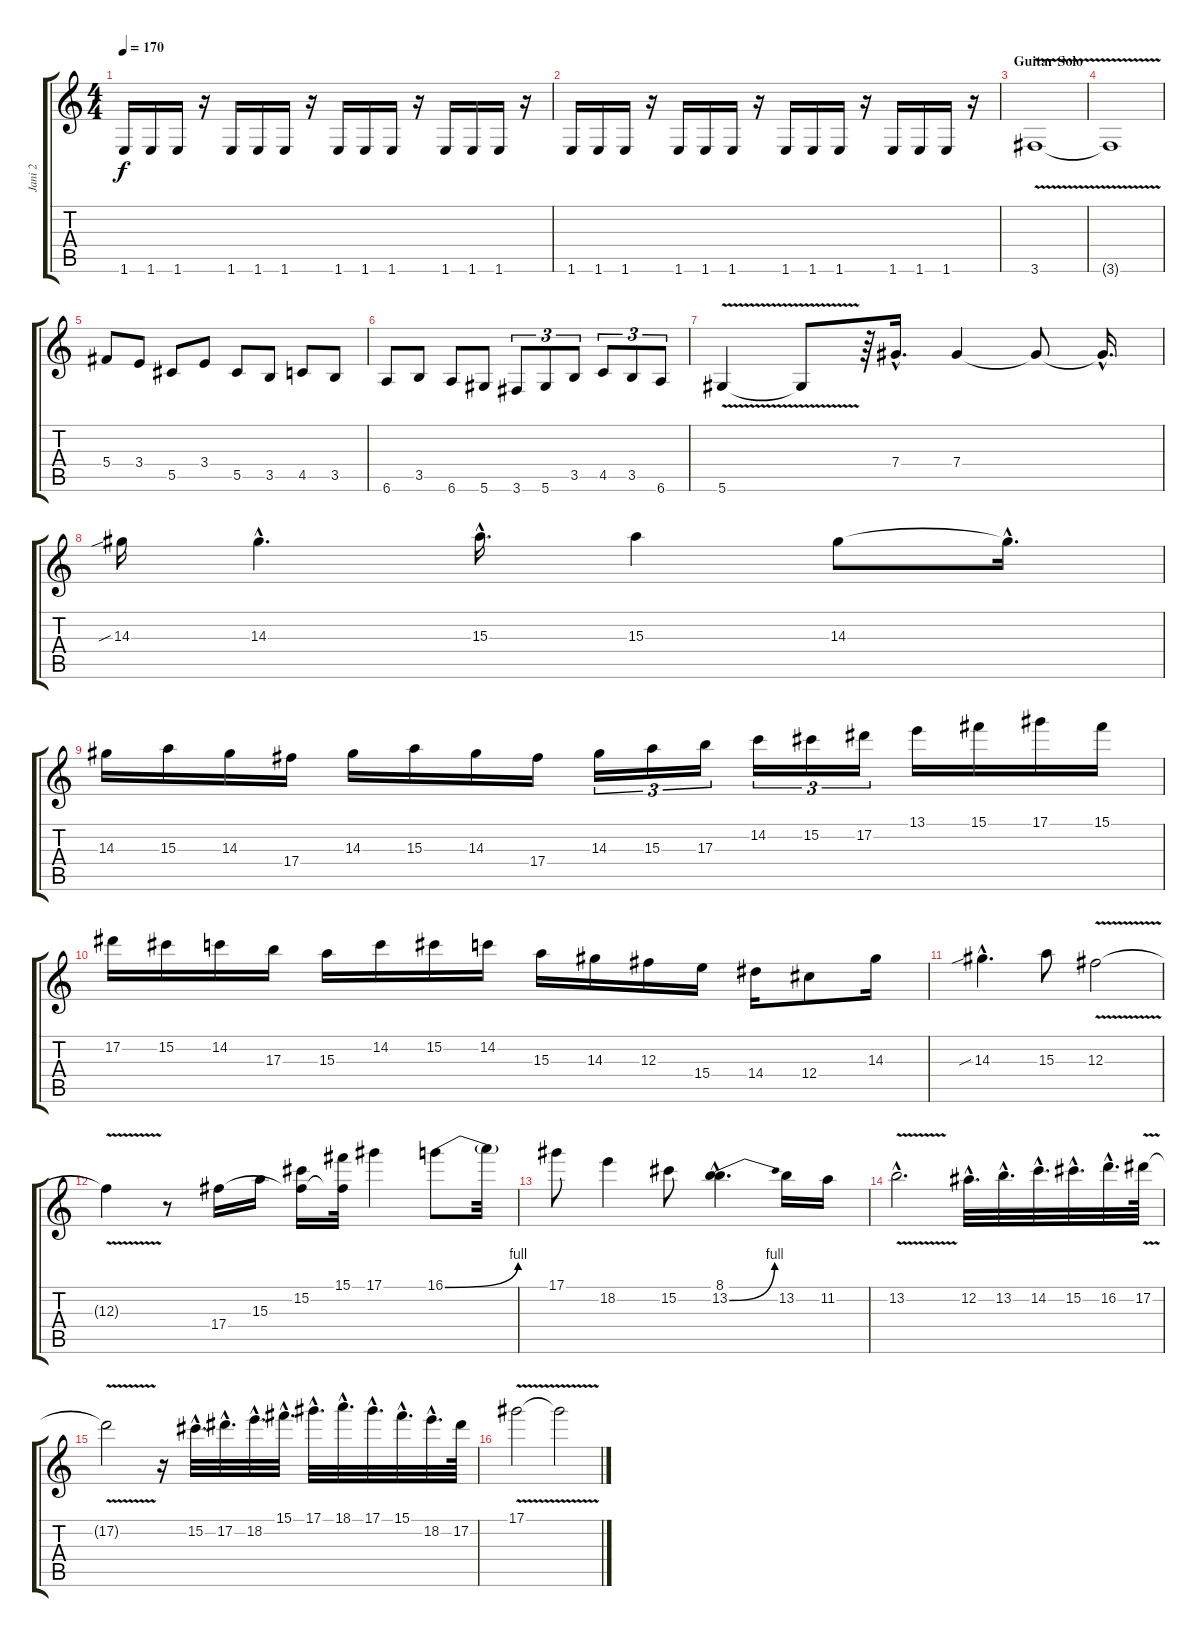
\track ("Jani 2" "Jani 2") {instrument distortionguitar}
\staff {score tabs}
\tuning (Eb4 Bb3 Gb3 Db3 Ab2 Eb2) {hide}
\ts (4 4)
\tempo 170
\clef g2
\ks c
1.6.16{dy f} 1.6.16 1.6.16 r.16 1.6.16 1.6.16 1.6.16 r.16 1.6.16 1.6.16 1.6.16 r.16 1.6.16 1.6.16 1.6.16 r.16 |
1.6.16 1.6.16 1.6.16 r.16 1.6.16 1.6.16 1.6.16 r.16 1.6.16 1.6.16 1.6.16 r.16 1.6.16 1.6.16 1.6.16 r.16 |
\section ("" "Guitar Solo")
3.6{v}.1 |
3.6{t}.1 |
5.4.8 3.4.8 5.5.8 3.4.8 5.5.8 3.5.8 4.5.8 3.5.8 |
6.6.8 3.5.8 6.6.8 5.6.8 3.6.8{tu (3 2)} 5.6.8{tu (3 2)} 3.5.8{tu (3 2)} 4.5.8{tu (3 2)} 3.5.8{tu (3 2)} 6.6.8{tu (3 2)} |
5.6{v}.4 5.6{t}.8 r.64 7.4{hac}.16{d} 7.4.4 7.4{t}.8 7.4{hac t}.16{d} |
14.3{sib}.16 14.3{hac}.4{d} 15.3{hac}.16{d} 15.3.4 14.3.8 14.3{hac t}.16{d} |
14.3.16 15.3.16 14.3.16 17.4.16 14.3.16 15.3.16 14.3.16 17.4.16 14.3.16{tu (3 2)} 15.3.16{tu (3 2)} 17.3.16{tu (3 2)} 14.2.16{tu (3 2)} 15.2.16{tu (3 2)} 17.2.16{tu (3 2)} 13.1.16 15.1.16 17.1.16 15.1.16 |
17.2.16 15.2.16 14.2.16 17.3.16 15.3.16 14.2.16 15.2.16 14.2.16 15.3.16 14.3.16 12.3.16 15.4.16 14.4.16 12.4.8 14.3.16 |
14.3{sib hac}.4{d} 15.3.8 12.3{v}.2 |
12.3{t}.4 r.8 17.4.16 15.3.16 (15.2 17.4{t}).16 (15.1 17.4{t}).32 17.1.4 16.1{be (bend 0 0 60 4)}.8 16.1{t}.32 |
17.1.8 18.2.4 15.2.8 (8.1{hac} 13.2{be (bend 0 0 60 4) hac}).4{d} 13.2.16 11.2.16 |
13.2{v hac}.2{d} 12.2{hac}.32{d} 13.2{hac}.32{d} 14.2{hac}.32{d} 15.2{hac}.32{d} 16.2{hac}.32{d} 17.2{v}.64 |
17.2{t}.2 r.16 15.2{hac}.32{d} 17.2{hac}.32{d} 18.2{hac}.32{d} 15.1{hac}.32{d} 17.1{hac}.32{d} 18.1{hac}.32{d} 17.1{hac}.32{d} 15.1{hac}.32{d} 18.2{hac}.32{d} 17.2.64 |
17.1{v}.2 17.1{t}.2
